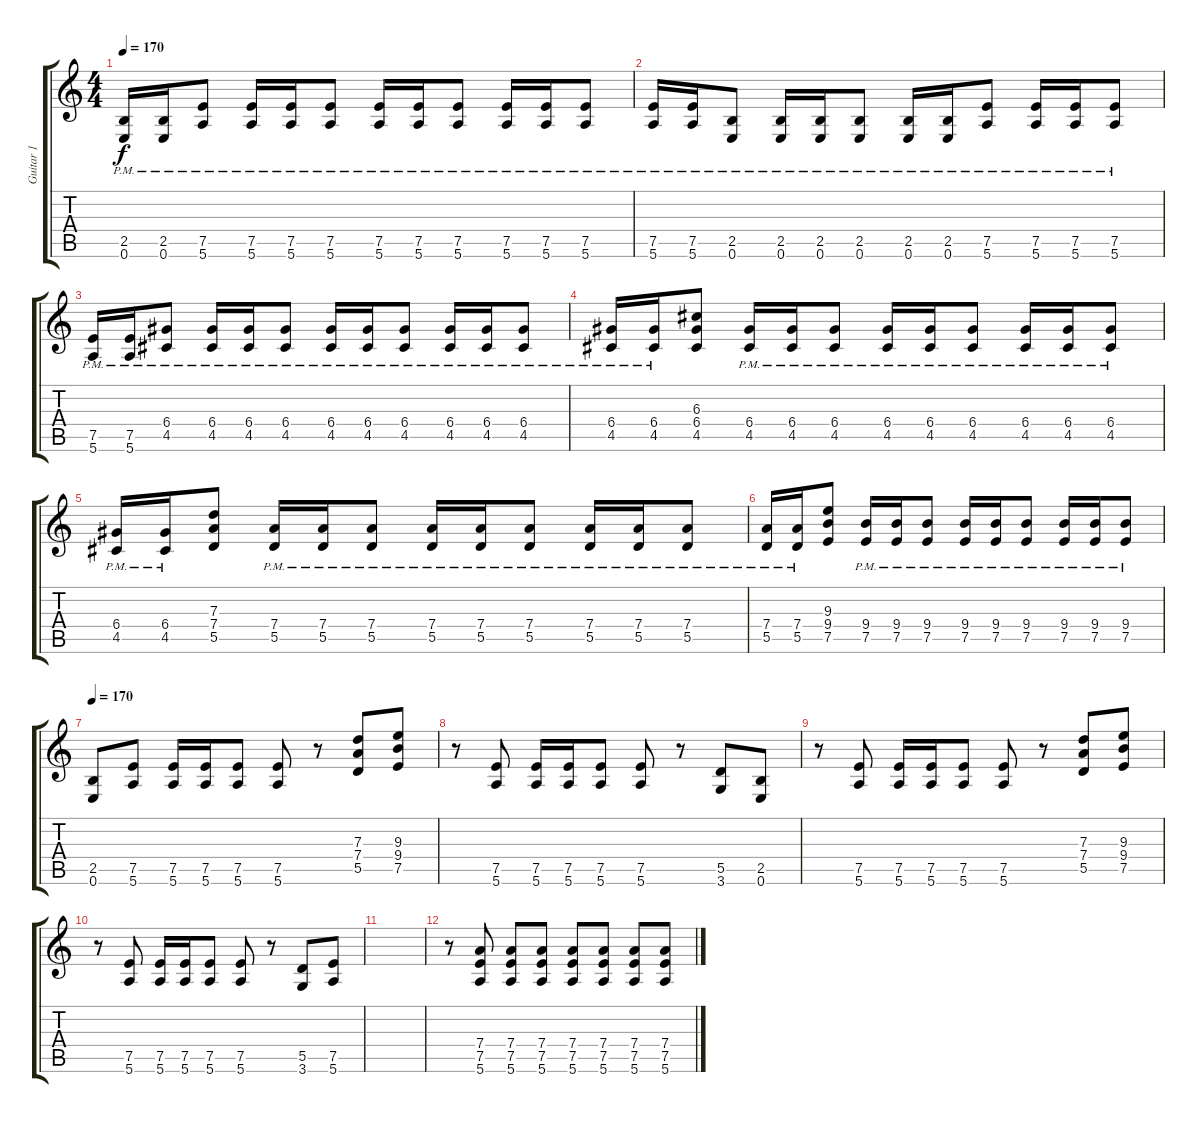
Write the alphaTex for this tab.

\track ("Guitar 1" "Guitar 1") {instrument overdrivenguitar}
\staff {score tabs}
\tuning (E4 B3 G3 D3 A2 E2) {hide}
\ts (4 4)
\tempo 170
\clef g2
\ks c
(2.5{pm} 0.6{pm}).16{dy f} (2.5{pm} 0.6{pm}).16 (7.5{pm} 5.6{pm}).8 (7.5{pm} 5.6{pm}).16 (7.5{pm} 5.6{pm}).16 (7.5{pm} 5.6{pm}).8 (7.5{pm} 5.6{pm}).16 (7.5{pm} 5.6{pm}).16 (7.5{pm} 5.6{pm}).8 (7.5{pm} 5.6{pm}).16 (7.5{pm} 5.6{pm}).16 (7.5{pm} 5.6{pm}).8 |
(7.5{pm} 5.6{pm}).16 (7.5{pm} 5.6{pm}).16 (2.5{pm} 0.6{pm}).8 (2.5{pm} 0.6{pm}).16 (2.5{pm} 0.6{pm}).16 (2.5{pm} 0.6{pm}).8 (2.5{pm} 0.6{pm}).16 (2.5{pm} 0.6{pm}).16 (7.5{pm} 5.6{pm}).8 (7.5{pm} 5.6{pm}).16 (7.5{pm} 5.6{pm}).16 (7.5{pm} 5.6{pm}).8 |
(7.5{pm} 5.6{pm}).16 (7.5{pm} 5.6{pm}).16 (6.4{pm} 4.5{pm}).8 (6.4{pm} 4.5).16 (6.4{pm} 4.5{pm}).16 (6.4{pm} 4.5{pm}).8 (6.4{pm} 4.5{pm}).16 (6.4{pm} 4.5{pm}).16 (6.4{pm} 4.5{pm}).8 (6.4{pm} 4.5{pm}).16 (6.4{pm} 4.5{pm}).16 (6.4{pm} 4.5{pm}).8 |
(6.4{pm} 4.5{pm}).16 (6.4{pm} 4.5{pm}).16 (6.3 6.4 4.5).8 (6.4{pm} 4.5).16 (6.4{pm} 4.5{pm}).16 (6.4{pm} 4.5{pm}).8 (6.4{pm} 4.5{pm}).16 (6.4{pm} 4.5{pm}).16 (6.4{pm} 4.5{pm}).8 (6.4{pm} 4.5{pm}).16 (6.4{pm} 4.5{pm}).16 (6.4{pm} 4.5{pm}).8 |
(6.4{pm} 4.5{pm}).16 (6.4{pm} 4.5{pm}).16 (7.3 7.4 5.5).8 (7.4{pm} 5.5).16 (7.4{pm} 5.5{pm}).16 (7.4{pm} 5.5{pm}).8 (7.4{pm} 5.5{pm}).16 (7.4{pm} 5.5{pm}).16 (7.4{pm} 5.5{pm}).8 (7.4{pm} 5.5{pm}).16 (7.4{pm} 5.5{pm}).16 (7.4{pm} 5.5{pm}).8 |
(7.4{pm} 5.5{pm}).16 (7.4{pm} 5.5{pm}).16 (9.3 9.4 7.5).8 (9.4{pm} 7.5).16 (9.4{pm} 7.5{pm}).16 (9.4{pm} 7.5{pm}).8 (9.4{pm} 7.5{pm}).16 (9.4{pm} 7.5{pm}).16 (9.4{pm} 7.5{pm}).8 (9.4{pm} 7.5{pm}).16 (9.4{pm} 7.5{pm}).16 (9.4{pm} 7.5{pm}).8 |
\tempo 170
(2.5 0.6).8 (7.5 5.6).8 (7.5 5.6).16 (7.5 5.6).16 (7.5 5.6).8 (7.5 5.6).8 r.8 (7.3 7.4 5.5).8 (9.3 9.4 7.5).8 |
r.8 (7.5 5.6).8 (7.5 5.6).16 (7.5 5.6).16 (7.5 5.6).8 (7.5 5.6).8 r.8 (5.5 3.6).8 (2.5 0.6).8 |
r.8 (7.5 5.6).8 (7.5 5.6).16 (7.5 5.6).16 (7.5 5.6).8 (7.5 5.6).8 r.8 (7.3 7.4 5.5).8 (9.3 9.4 7.5).8 |
r.8 (7.5 5.6).8 (7.5 5.6).16 (7.5 5.6).16 (7.5 5.6).8 (7.5 5.6).8 r.8 (5.5 3.6).8 (7.5 5.6).8 |
|
r.8 (7.4 7.5 5.6).8 (7.4 7.5 5.6).8 (7.4 7.5 5.6).8 (7.4 7.5 5.6).8 (7.4 7.5 5.6).8 (7.4 7.5 5.6).8 (7.4 7.5 5.6).8
